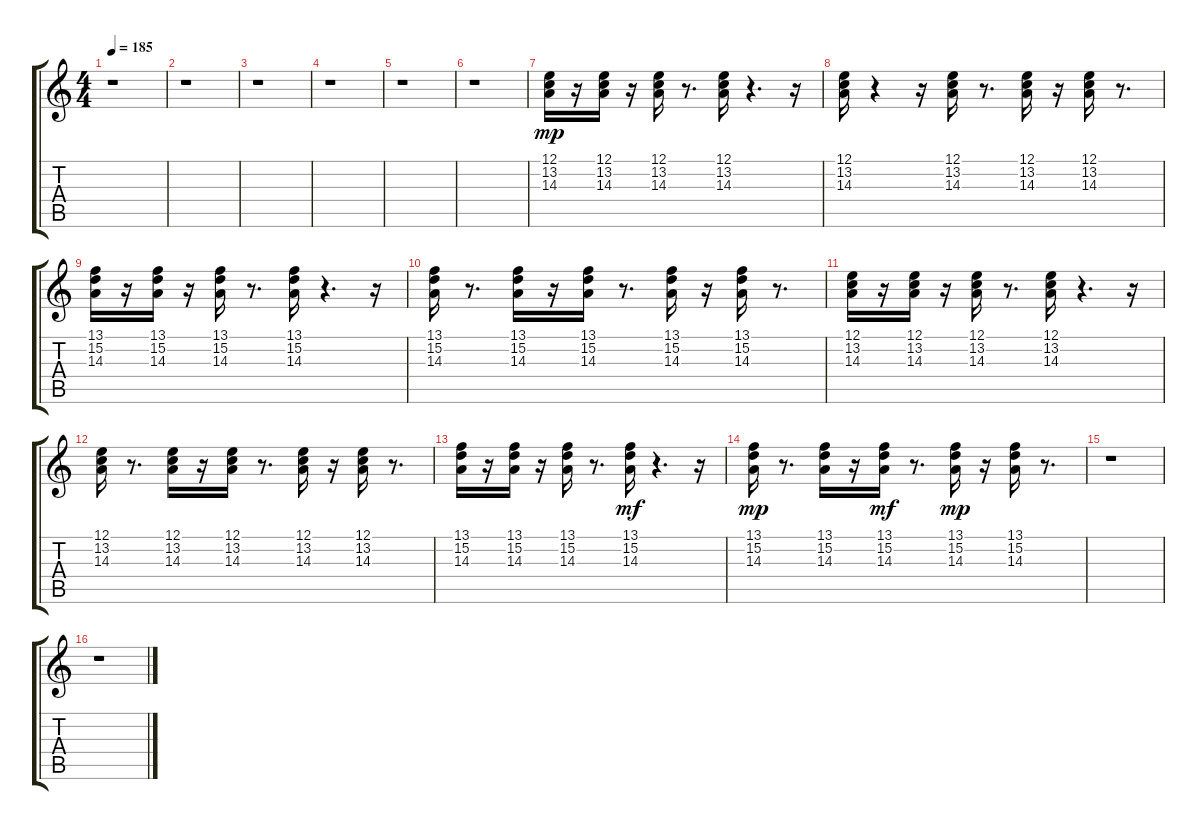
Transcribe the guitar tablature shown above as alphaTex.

\track "" {instrument brasssection}
\staff {score tabs}
\tuning (E4 B3 G3 D3 A2 E2) {hide}
\ts (4 4)
\tempo 185
\clef g2
\ks c
r.1{dy mp} |
r.1 |
r.1 |
r.1 |
r.1 |
r.1 |
(12.1 13.2 14.3).16 r.16 (12.1 13.2 14.3).16 r.16 (12.1 13.2 14.3).16 r.8{d} (12.1 13.2 14.3).16 r.4{d} r.16 |
(12.1 13.2 14.3).16 r.4 r.16 (12.1 13.2 14.3).16 r.8{d} (12.1 13.2 14.3).16 r.16 (12.1 13.2 14.3).16 r.8{d} |
(13.1 15.2 14.3).16 r.16 (13.1 15.2 14.3).16 r.16 (13.1 15.2 14.3).16 r.8{d} (13.1 15.2 14.3).16 r.4{d} r.16 |
(13.1 15.2 14.3).16 r.8{d} (13.1 15.2 14.3).16 r.16 (13.1 15.2 14.3).16 r.8{d} (13.1 15.2 14.3).16 r.16 (13.1 15.2 14.3).16 r.8{d} |
(12.1 13.2 14.3).16 r.16 (12.1 13.2 14.3).16 r.16 (12.1 13.2 14.3).16 r.8{d} (12.1 13.2 14.3).16 r.4{d} r.16 |
(12.1 13.2 14.3).16 r.8{d} (12.1 13.2 14.3).16 r.16 (12.1 13.2 14.3).16 r.8{d} (12.1 13.2 14.3).16 r.16 (12.1 13.2 14.3).16 r.8{d} |
(13.1 15.2 14.3).16 r.16 (13.1 15.2 14.3).16 r.16 (13.1 15.2 14.3).16 r.8{d} (13.1 15.2 14.3).16{dy mf} r.4{d} r.16 |
(13.1 15.2 14.3).16{dy mp} r.8{d} (13.1 15.2 14.3).16 r.16 (13.1 15.2 14.3).16{dy mf} r.8{d} (13.1 15.2 14.3).16{dy mp} r.16 (13.1 15.2 14.3).16 r.8{d} |
r.1 |
r.1
